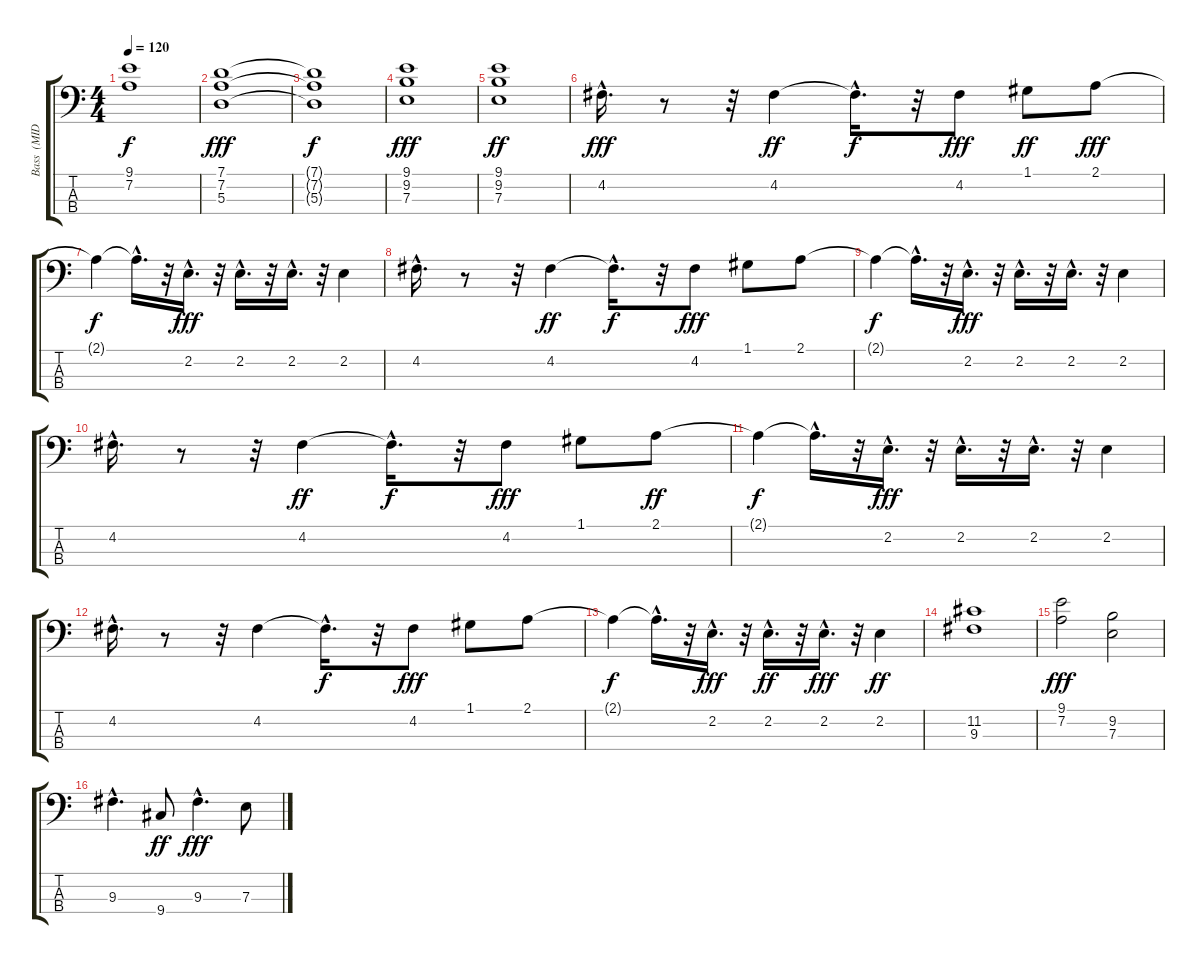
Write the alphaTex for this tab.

\track ("Bass  (MIDI)" "Bass  (MID") {instrument synthbass2}
\staff {score tabs}
\tuning (G2 D2 A1 E1) {hide}
\ts (4 4)
\tempo 120
\clef f4
\ks c
(9.1{t} 7.2{t}).1{dy f} |
(7.1 7.2 5.3).1{dy fff} |
(7.1{t} 7.2{t} 5.3{t}).1{dy f} |
(9.1 9.2 7.3).1{dy fff} |
(9.1 9.2 7.3).1{dy ff} |
4.2{hac}.16{d dy fff} r.8 r.32 4.2.4{dy ff} 4.2{hac t}.16{d dy f} r.32 4.2.8{dy fff} 1.1.8{dy ff} 2.1.8{dy fff} |
2.1{t}.4{dy f} 2.1{hac t}.16{d} r.32 2.2{hac}.16{d dy fff} r.32 2.2{hac}.16{d} r.32 2.2{hac}.16{d} r.32 2.2.4 |
4.2{hac}.16{d} r.8 r.32 4.2.4{dy ff} 4.2{hac t}.16{d dy f} r.32 4.2.8{dy fff} 1.1.8 2.1.8 |
2.1{t}.4{dy f} 2.1{hac t}.16{d} r.32 2.2{hac}.16{d dy fff} r.32 2.2{hac}.16{d} r.32 2.2{hac}.16{d} r.32 2.2.4 |
4.2{hac}.16{d} r.8 r.32 4.2.4{dy ff} 4.2{hac t}.16{d dy f} r.32 4.2.8{dy fff} 1.1.8 2.1.8{dy ff} |
2.1{t}.4{dy f} 2.1{hac t}.16{d} r.32 2.2{hac}.16{d dy fff} r.32 2.2{hac}.16{d} r.32 2.2{hac}.16{d} r.32 2.2.4 |
4.2{hac}.16{d} r.8 r.32 4.2.4 4.2{hac t}.16{d dy f} r.32 4.2.8{dy fff} 1.1.8 2.1.8 |
2.1{t}.4{dy f} 2.1{hac t}.16{d} r.32 2.2{hac}.16{d dy fff} r.32 2.2{hac}.16{d dy ff} r.32 2.2{hac}.16{d dy fff} r.32 2.2.4{dy ff} |
(11.2 9.3).1 |
(9.1 7.2).2{dy fff} (9.2 7.3).2 |
9.3{hac}.4{d} 9.4.8{dy ff} 9.3{hac}.4{d dy fff} 7.3.8
